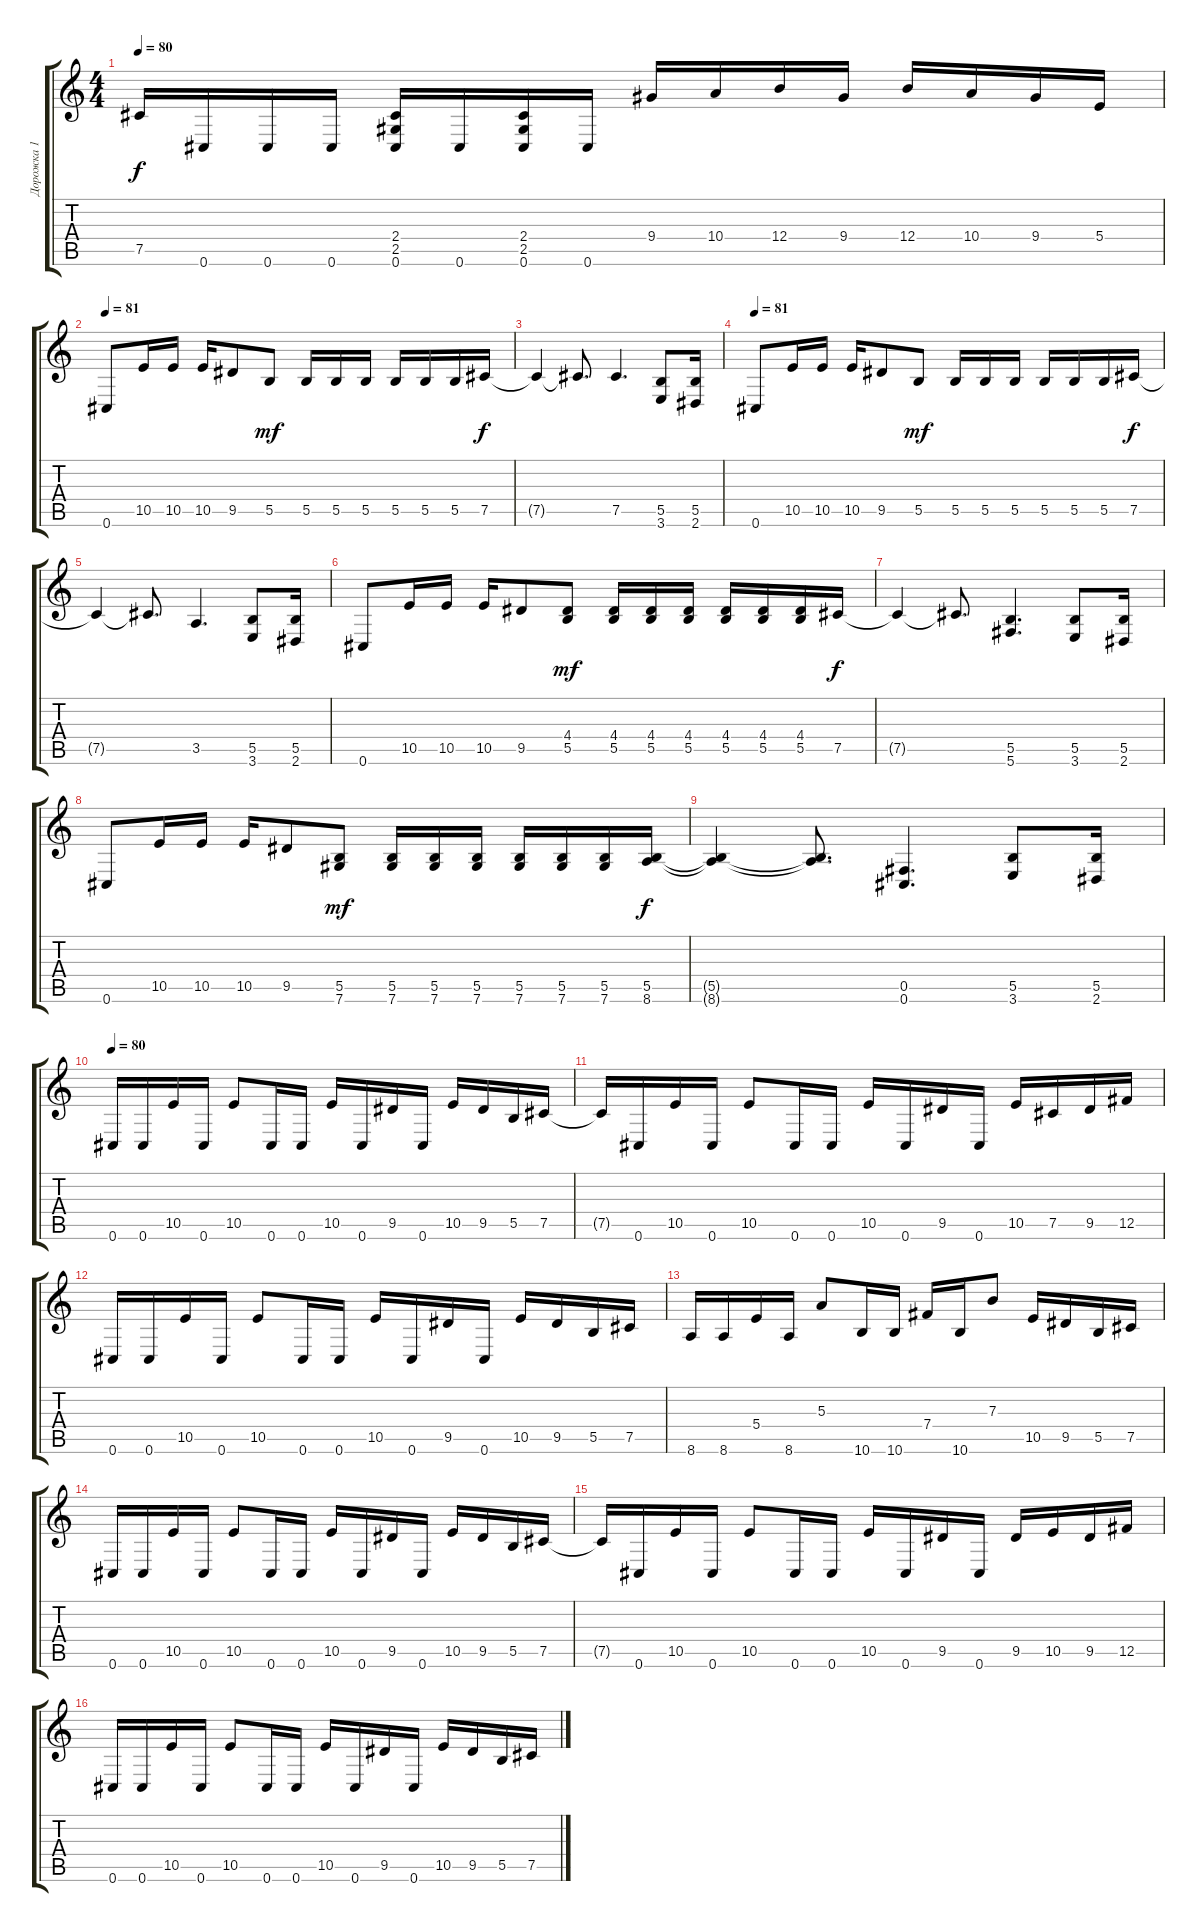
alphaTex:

\track ("Дорожка 1" "Дорожка 1") {instrument distortionguitar}
\staff {score tabs}
\tuning (Db4 Ab3 E3 B2 Gb2 Db2) {hide}
\ts (4 4)
\tempo 80
\clef g2
\ks c
7.5{t}.16{dy f} 0.6.16 0.6.16 0.6.16 (2.4 2.5 0.6).16 0.6.16 (2.4 2.5 0.6).16 0.6.16 9.4.16 10.4.16 12.4.16 9.4.16 12.4.16 10.4.16 9.4.16 5.4.16 |
\tempo 81
0.6.8 10.5.16 10.5.16 10.5.16 9.5.8 5.5.8{dy mf} 5.5.16 5.5.16 5.5.16 5.5.16 5.5.16 5.5.16 7.5.16{dy f} |
7.5{t}.4 7.5{t}.8{d} 7.5.4{d} (5.5 3.6).8 (5.5 2.6).16 |
\tempo 81
0.6.8 10.5.16 10.5.16 10.5.16 9.5.8 5.5.8{dy mf} 5.5.16 5.5.16 5.5.16 5.5.16 5.5.16 5.5.16 7.5.16{dy f} |
7.5{t}.4 7.5{t}.8{d} 3.5.4{d} (5.5 3.6).8 (5.5 2.6).16 |
0.6.8 10.5.16 10.5.16 10.5.16 9.5.8 (4.4 5.5).8{dy mf} (4.4 5.5).16 (4.4 5.5).16 (4.4 5.5).16 (4.4 5.5).16 (4.4 5.5).16 (4.4 5.5).16 7.5.16{dy f} |
7.5{t}.4 7.5{t}.8{d} (5.5 5.6).4{d} (5.5 3.6).8 (5.5 2.6).16 |
0.6.8 10.5.16 10.5.16 10.5.16 9.5.8 (5.5 7.6).8{dy mf} (5.5 7.6).16 (5.5 7.6).16 (5.5 7.6).16 (5.5 7.6).16 (5.5 7.6).16 (5.5 7.6).16 (5.5 8.6).16{dy f} |
(5.5{t} 8.6{t}).4 (5.5{t} 8.6{t}).8{d} (0.5 0.6).4{d} (5.5 3.6).8 (5.5 2.6).16 |
\tempo 80
0.6.16 0.6.16 10.5.16 0.6.16 10.5.8 0.6.16 0.6.16 10.5.16 0.6.16 9.5.16 0.6.16 10.5.16 9.5.16 5.5.16 7.5.16 |
7.5{t}.16 0.6.16 10.5.16 0.6.16 10.5.8 0.6.16 0.6.16 10.5.16 0.6.16 9.5.16 0.6.16 10.5.16 7.5.16 9.5.16 12.5.16 |
0.6.16 0.6.16 10.5.16 0.6.16 10.5.8 0.6.16 0.6.16 10.5.16 0.6.16 9.5.16 0.6.16 10.5.16 9.5.16 5.5.16 7.5.16 |
8.6.16 8.6.16 5.4.16 8.6.16 5.3.8 10.6.16 10.6.16 7.4.16 10.6.16 7.3.8 10.5.16 9.5.16 5.5.16 7.5.16 |
0.6.16 0.6.16 10.5.16 0.6.16 10.5.8 0.6.16 0.6.16 10.5.16 0.6.16 9.5.16 0.6.16 10.5.16 9.5.16 5.5.16 7.5.16 |
7.5{t}.16 0.6.16 10.5.16 0.6.16 10.5.8 0.6.16 0.6.16 10.5.16 0.6.16 9.5.16 0.6.16 9.5.16 10.5.16 9.5.16 12.5.16 |
0.6.16 0.6.16 10.5.16 0.6.16 10.5.8 0.6.16 0.6.16 10.5.16 0.6.16 9.5.16 0.6.16 10.5.16 9.5.16 5.5.16 7.5.16
